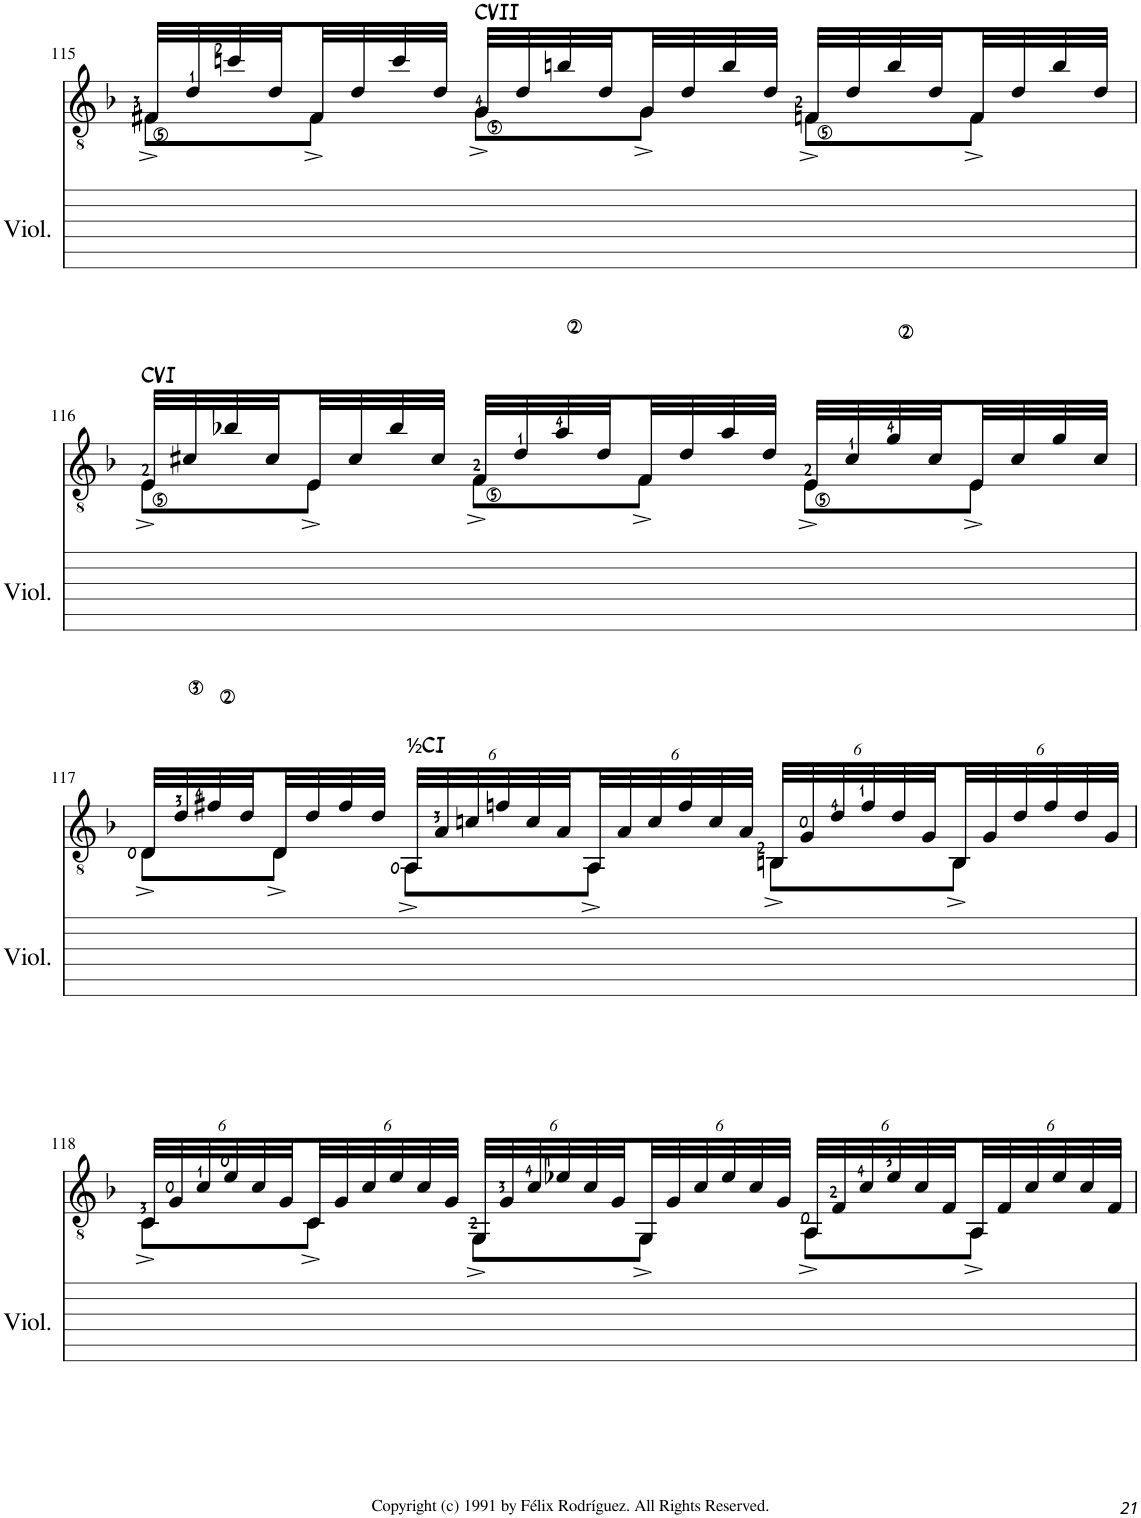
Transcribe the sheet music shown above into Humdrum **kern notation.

**kern	**kern
*part2	*part1
*staff2	*staff1
*I"Violão acústico	*I"6ta en Re
*I'Viol.	*
!!LO:PB:g=z
*	*clefGv2
*k[b-]	*k[b-]
*M3/4	*M3/4
=115	=115
*	*^
2.r	32F#X/LLL	8F#^\L
.	32d/	.
.	32ccn/	.
.	32d/	.
.	32F#/	8F#^\J
.	32d/	.
.	32cc/	.
.	32d/JJJ	.
!	!LO:TX:a:t=CVII	!
.	32G/LLL	8G^\L
.	32d/	.
.	32bn/	.
.	32d/	.
.	32G/	8G^\J
.	32d/	.
.	32b/	.
.	32d/JJJ	.
.	32Fn/LLL	8F^\L
.	32d/	.
.	32b/	.
.	32d/	.
.	32F/	8F^\J
.	32d/	.
.	32b/	.
.	32d/JJJ	.
!!LO:LB:g=z	!!
=116	=116	=116
!	!LO:TX:a:t=CVI	!
2.r	32E/LLL	8E^\L
.	32c#X/	.
.	32b-X/	.
.	32c#/	.
.	32E/	8E^\J
.	32c#/	.
.	32b-/	.
.	32c#/JJJ	.
.	32F/LLL	8F^\L
.	32d/	.
.	32a/	.
.	32d/	.
.	32F/	8F^\J
.	32d/	.
.	32a/	.
.	32d/JJJ	.
.	32E/LLL	8E^\L
.	32c#/	.
.	32g/	.
.	32c#/	.
.	32E/	8E^\J
.	32c#/	.
.	32g/	.
.	32c#/JJJ	.
!!LO:LB:g=z	!!
=117	=117	=117
2.r	32D/LLL	8D^\L
.	32d/	.
.	32f#X/	.
.	32d/	.
.	32D/	8D^\J
.	32d/	.
.	32f#/	.
.	32d/JJJ	.
*	*Xbrackettup	*
!	!LO:TX:a:t=½CI	!
.	48AA/LLL	8AA^\L
.	48A/	.
.	48cn/	.
.	48fn/	.
.	48c/	.
.	48A/	.
.	48AA/	8AA^\J
.	48A/	.
.	48c/	.
.	48f/	.
.	48c/	.
.	48A/JJJ	.
.	48BBn/LLL	8BB^\L
.	48G/	.
.	48d/	.
.	48f/	.
.	48d/	.
.	48G/	.
.	48BB/	8BB^\J
.	48G/	.
.	48d/	.
.	48f/	.
.	48d/	.
.	48G/JJJ	.
!!LO:LB:g=z	!!
=118	=118	=118
2.r	48C/LLL	8C^\L
.	48G/	.
.	48c/	.
.	48e/	.
.	48c/	.
.	48G/	.
.	48C/	8C^\J
.	48G/	.
.	48c/	.
.	48e/	.
.	48c/	.
.	48G/JJJ	.
.	48GG/LLL	8GG^\L
.	48G/	.
.	48c/	.
.	48e-X/	.
.	48c/	.
.	48G/	.
.	48GG/	8GG^\J
.	48G/	.
.	48c/	.
.	48e-/	.
.	48c/	.
.	48G/JJJ	.
.	48AA/LLL	8AA^\L
.	48F/	.
.	48c/	.
.	48e-/	.
.	48c/	.
.	48F/	.
.	48AA/	8AA^\J
.	48F/	.
.	48c/	.
.	48e-/	.
.	48c/	.
.	48F/JJJ	.
*	*v	*v
=	=
*-	*-
